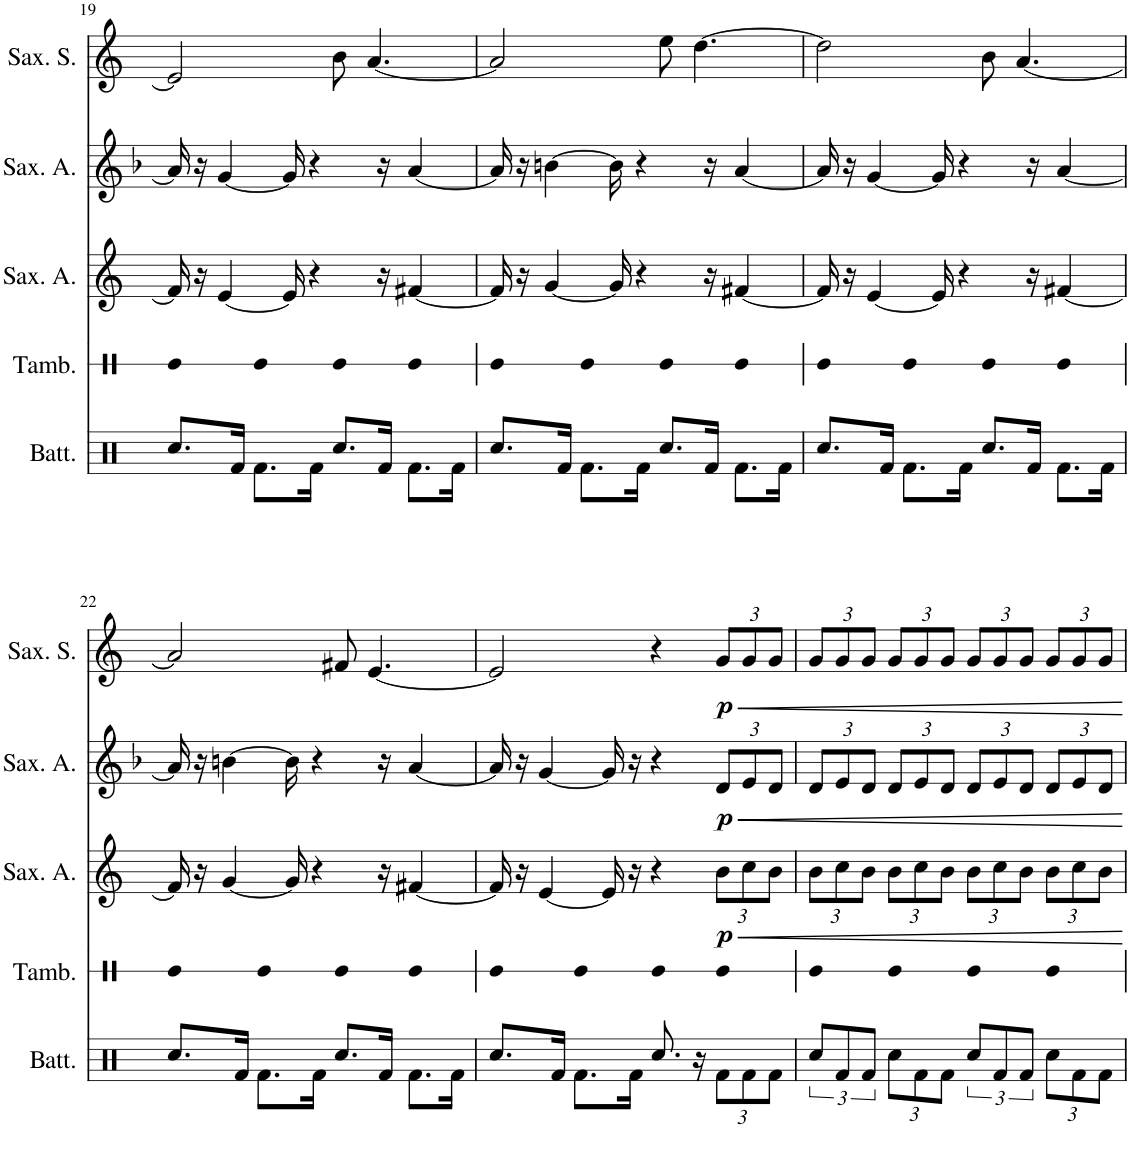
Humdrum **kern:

**kern	**kern	**kern	**dynam	**kern	**dynam	**kern	**dynam
*part5	*part4	*part3	*part3	*part2	*part2	*part1	*part1
*staff5	*staff4	*staff3	*staff3	*staff2	*staff2	*staff1	*staff1
*I"Batterie	*I"Tambourin	*I"Saxophone Alto	*	*I"Saxophone Alto	*	*I"Saxophone Soprano	*
*I'Batt.	*I'Tamb.	*I'Sax. A.	*	*I'Sax. A.	*	*I'Sax. S.	*
!!LO:PB:g=z
*clefX	*clefX	*clefG2	*	*clefG2	*	*clefG2	*
*	*	*ITrd5c9	*	*ITrd5c9	*	*ITrd1c2	*
*k[]	*k[]	*k[]	*	*k[b-]	*	*k[]	*
*M4/4	*M4/4	*M4/4	*	*M4/4	*	*M4/4	*
=19	=19	=19	=19	=19	=19	=19	=19
8.Rcc/L	4Re	16f#/]	.	16a/]	.	2e/]	.
.	.	16r	.	16r	.	.	.
.	.	[4e/	.	[4g/	.	.	.
16Rf/Jk	.	.	.	.	.	.	.
8.Rf\L	4Re	.	.	.	.	.	.
.	.	16e/]	.	16g/]	.	.	.
16Rf\Jk	.	4r	.	4r	.	.	.
8.Rcc/L	4Re	.	.	.	.	8b\	.
.	.	.	.	.	.	[4.a/	.
16Rf/Jk	.	16r	.	16r	.	.	.
8.Rf\L	4Re	[4f#X/	.	[4a/	.	.	.
16Rf\Jk	.	.	.	.	.	.	.
=20	=20	=20	=20	=20	=20	=20	=20
8.Rcc/L	4Re	16f#/]	.	16a/]	.	2a/]	.
.	.	16r	.	16r	.	.	.
.	.	[4g/	.	[4bn\	.	.	.
16Rf/Jk	.	.	.	.	.	.	.
8.Rf\L	4Re	.	.	.	.	.	.
.	.	16g/]	.	16b\]	.	.	.
16Rf\Jk	.	4r	.	4r	.	.	.
8.Rcc/L	4Re	.	.	.	.	8ee\	.
.	.	.	.	.	.	[4.dd\	.
16Rf/Jk	.	16r	.	16r	.	.	.
8.Rf\L	4Re	[4f#X/	.	[4a/	.	.	.
16Rf\Jk	.	.	.	.	.	.	.
=21	=21	=21	=21	=21	=21	=21	=21
8.Rcc/L	4Re	16f#/]	.	16a/]	.	2dd\]	.
.	.	16r	.	16r	.	.	.
.	.	[4e/	.	[4g/	.	.	.
16Rf/Jk	.	.	.	.	.	.	.
8.Rf\L	4Re	.	.	.	.	.	.
.	.	16e/]	.	16g/]	.	.	.
16Rf\Jk	.	4r	.	4r	.	.	.
8.Rcc/L	4Re	.	.	.	.	8b\	.
.	.	.	.	.	.	[4.a/	.
16Rf/Jk	.	16r	.	16r	.	.	.
8.Rf\L	4Re	[4f#X/	.	[4a/	.	.	.
16Rf\Jk	.	.	.	.	.	.	.
!!LO:LB:g=z
=22	=22	=22	=22	=22	=22	=22	=22
8.Rcc/L	4Re	16f#/]	.	16a/]	.	2a/]	.
.	.	16r	.	16r	.	.	.
.	.	[4g/	.	[4bn\	.	.	.
16Rf/Jk	.	.	.	.	.	.	.
8.Rf\L	4Re	.	.	.	.	.	.
.	.	16g/]	.	16b\]	.	.	.
16Rf\Jk	.	4r	.	4r	.	.	.
8.Rcc/L	4Re	.	.	.	.	8f#X/	.
.	.	.	.	.	.	[4.e/	.
16Rf/Jk	.	16r	.	16r	.	.	.
8.Rf\L	4Re	[4f#X/	.	[4a/	.	.	.
16Rf\Jk	.	.	.	.	.	.	.
=23	=23	=23	=23	=23	=23	=23	=23
8.Rcc/L	4Re	16f#/]	.	16a/]	.	2e/]	.
.	.	16r	.	16r	.	.	.
.	.	[4e/	.	[4g/	.	.	.
16Rf/Jk	.	.	.	.	.	.	.
8.Rf\L	4Re	.	.	.	.	.	.
.	.	16e/]	.	16g/]	.	.	.
16Rf\Jk	.	16r	.	16r	.	.	.
8.Rcc/	4Re	4r	.	4r	.	4r	.
16r	.	.	.	.	.	.	.
*Xbrackettup	*	*Xbrackettup	*	*Xbrackettup	*	*Xbrackettup	*
!	!	!	!LO:DY:b	!	!LO:DY:b	!	!LO:DY:b
12Rf\L	4Re	12b\L	p	12d/L	p	12g/L	p
12Rf\	.	12cc\	.	12e/	.	12g/	.
12Rf\J	.	12b\J	.	12d/J	.	12g/J	.
=24	=24	=24	=24	=24	=24	=24	=24
*brackettup	*	*	*	*	*	*	*
12Rcc/L	4Re	12b\L	.	12d/L	.	12g/L	.
12Rf/	.	12cc\	.	12e/	.	12g/	.
12Rf/J	.	12b\J	.	12d/J	.	12g/J	.
*Xbrackettup	*	*	*	*	*	*	*
12Rcc\L	4Re	12b\L	.	12d/L	.	12g/L	.
12Rf\	.	12cc\	.	12e/	.	12g/	.
12Rf\J	.	12b\J	.	12d/J	.	12g/J	.
*brackettup	*	*	*	*	*	*	*
12Rcc/L	4Re	12b\L	.	12d/L	.	12g/L	.
12Rf/	.	12cc\	.	12e/	.	12g/	.
12Rf/J	.	12b\J	.	12d/J	.	12g/J	.
*Xbrackettup	*	*	*	*	*	*	*
12Rcc\L	4Re	12b\L	.	12d/L	.	12g/L	.
12Rf\	.	12cc\	.	12e/	.	12g/	.
12Rf\J	.	12b\J	.	12d/J	.	12g/J	.
=	=	=	=	=	=	=	=
*-	*-	*-	*-	*-	*-	*-	*-
